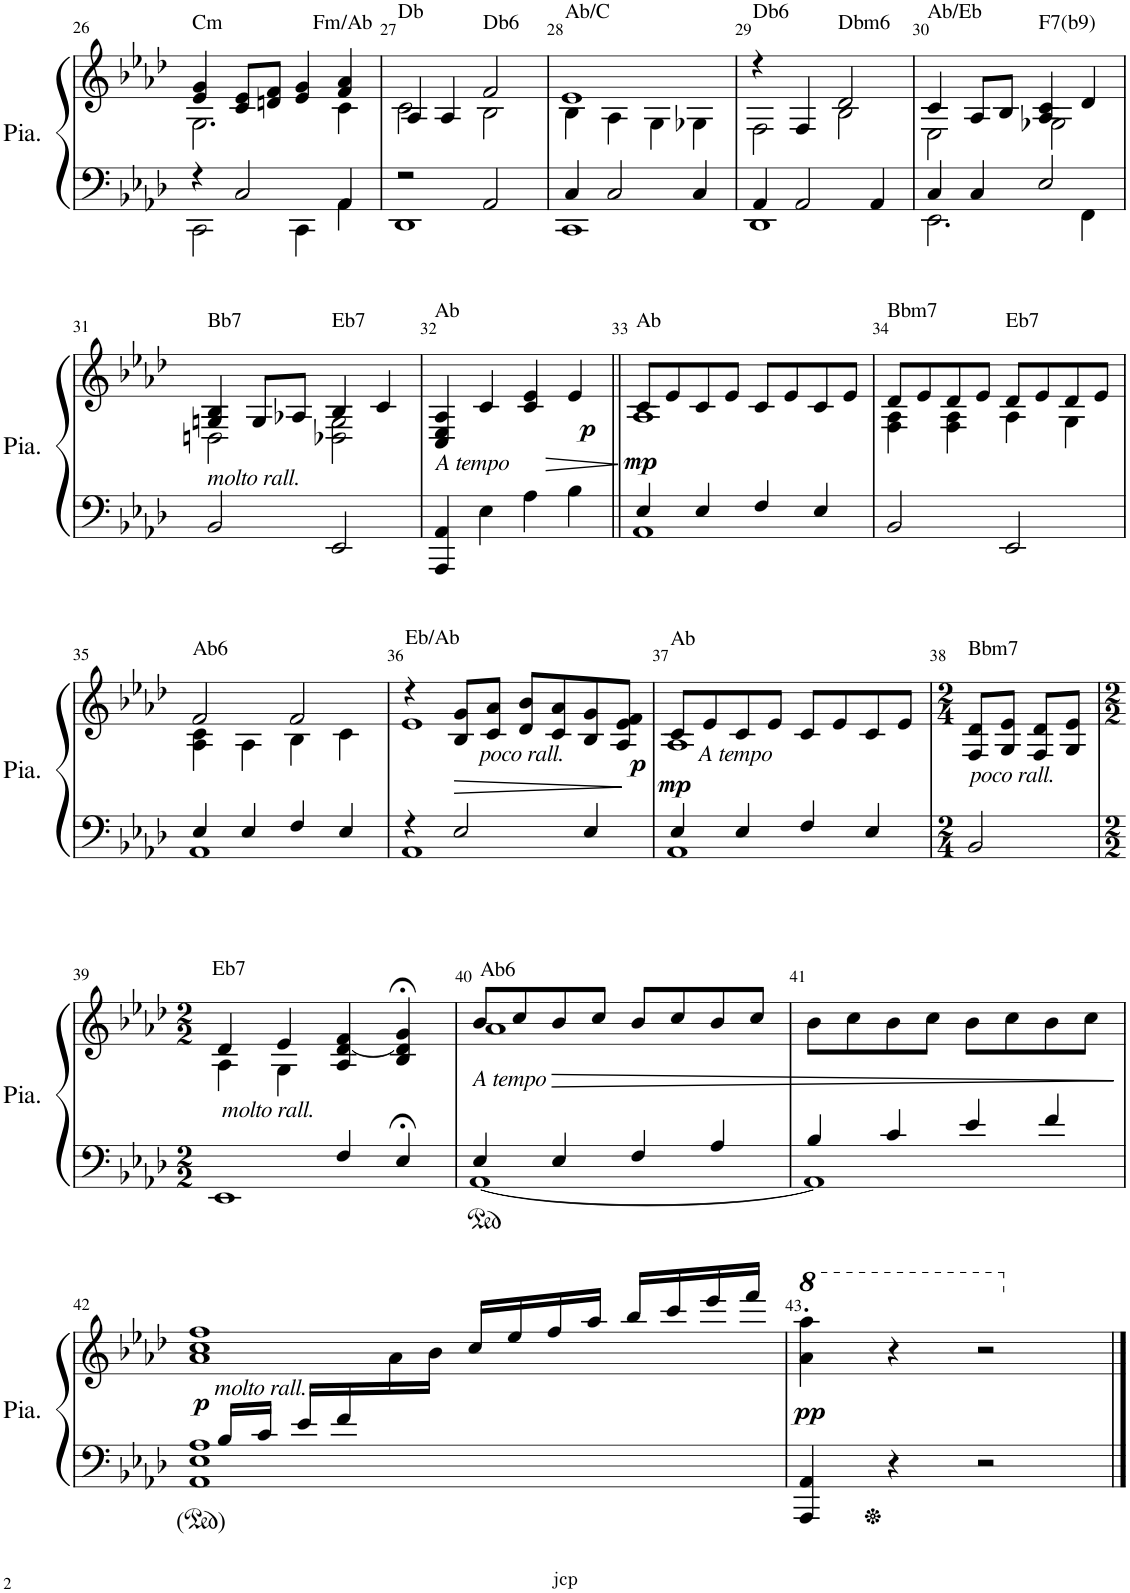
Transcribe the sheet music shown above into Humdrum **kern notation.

**kern	**kern	**dynam
*part1	*part1	*part1
*staff2	*staff1	*staff1/2
*I"Piano	*	*
*I'Pia.	*	*
!!LO:PB:g=z
*clefF4	*clefG2	*
*k[b-e-a-d-]	*k[b-e-a-d-]	*
*M2/2	*M2/2	*
=26	=26	=26
*^	*^	*
!	!	!LO:TX:a:t=Cm	!	!
4r	2CC\	4e-/ 4g/	2.G\	.
2C/	.	8c/ 8e-/L	.	.
.	.	8dn/ 8f/J	.	.
.	4CC\	4e-/ 4g/	.	.
!	!	!LO:TX:a:t=Fm/Ab	!	!
4AA-/	4AA-\	4f/ 4a-/	4c\	.
=27	=27	=27	=27	=27
!	!	!LO:TX:a:t=Db	!	!
2r	1DD-	4A-/	2c\	.
.	.	4A-/	.	.
!	!	!LO:TX:a:t=Db6	!	!
2AA-/	.	2f/	2B-\	.
=28	=28	=28	=28	=28
!	!	!LO:TX:a:t=Ab/C	!	!
4C/	1CC	1e-	4B-\	.
2C/	.	.	4A-\	.
.	.	.	4G\	.
4C/	.	.	4G-X\	.
=29	=29	=29	=29	=29
!	!	!LO:TX:a:t=Db6	!	!
4AA-/	1DD-	4r	2F\	.
2AA-/	.	4F/	.	.
!	!	!LO:TX:a:t=Dbm6	!	!
.	.	2d-/	2B-\	.
4AA-/	.	.	.	.
=30	=30	=30	=30	=30
!	!	!LO:TX:a:t=Ab/Eb	!	!
4C/	2.EE-\	4c/	2E-\	.
4C/	.	8A-/L	.	.
.	.	8B-/J	.	.
!	!	!LO:TX:a:t=F7(b9)	!	!
2E-/	.	4A-/ 4c/	2G-X\	.
.	4FF\	4d-/	.	.
!!LO:LB:g=z	!!
=31	=31	=31	=31	=31
!	!	!LO:TX:a:t=Bb7	!	!
!	!	!LO:TX:b:i:t=molto rall.	!	!
*v	*v	*	*	*
2BB-/	4Gn/ 4B-/	2Dn\	.
.	8G/L	.	.
.	8A-X/J	.	.
!	!LO:TX:a:t=Eb7	!	!
2EE-/	4B-/	2D-X\ 2G\	.
.	4c/	.	.
*	*v	*v	*
=32	=32	=32
!	!LO:TX:a:t=Ab	!
!	!LO:TX:b:i:t=A tempo	!
!	!	!LO:HP:b
4AAA-/ 4AA-/	4C/ 4E-/ 4A-/	>
4E-\	4c/	.
4A-\	4c/ 4e-/	.
!	!	!LO:DY:b
4B-\	4e-/	p
.	.	]
=33||	=33||	=33||
*^	*^	*
!	!	!LO:TX:a:t=Ab	!	!
!	!	!	!	!LO:DY:b
4E-/	1AA-	8c/L	1A-	mp
.	.	8e-/	.	.
4E-/	.	8c/	.	.
.	.	8e-/J	.	.
4F/	.	8c/L	.	.
.	.	8e-/	.	.
4E-/	.	8c/	.	.
.	.	8e-/J	.	.
*v	*v	*	*	*
=34	=34	=34	=34
!	!LO:TX:a:t=Bbm7	!	!
2BB-/	8d-/L	4F\ 4A-\	.
.	8e-/	.	.
.	8d-/	4F\ 4A-\	.
.	8e-/J	.	.
!	!LO:TX:a:t=Eb7	!	!
2EE-/	8d-/L	4A-\	.
.	8e-/	.	.
.	8d-/	4G\	.
.	8e-/J	.	.
!!LO:LB:g=z	!!
=35	=35	=35	=35
*^	*	*	*
!	!	!LO:TX:a:t=Ab6	!	!
4E-/	1AA-	2f/	4A-\ 4c\	.
4E-/	.	.	4A-\	.
4F/	.	2f/	4B-\	.
4E-/	.	.	4c\	.
=36	=36	=36	=36	=36
!	!	!LO:TX:a:t=Eb/Ab	!	!
!	!	!LO:TX:b:i:t=poco rall.	!	!
4r	1AA-	4r	1e-	.
!	!	!	!	!LO:HP:b
2E-/	.	8B-/ 8g/L	.	>
.	.	8c/ 8a-/J	.	.
.	.	8d-/ 8b-/L	.	.
.	.	8c/ 8a-/	.	.
4E-/	.	8B-/ 8g/	.	.
!	!	!	!	!LO:DY:b
.	.	8A-/ 8e-/ 8f/J	.	p
*v	*v	*	*	*
*	*v	*v	*
.	.	]
=37	=37	=37
*^	*^	*
!	!	!LO:TX:a:t=Ab	!	!
!	!	!LO:TX:b:i:t=A tempo	!	!
!	!	!	!	!LO:DY:b
4E-/	1AA-	8c/L	1A-	mp
.	.	8e-/	.	.
4E-/	.	8c/	.	.
.	.	8e-/J	.	.
4F/	.	8c/L	.	.
.	.	8e-/	.	.
4E-/	.	8c/	.	.
.	.	8e-/J	.	.
*v	*v	*	*	*
*	*v	*v	*
=38	=38	=38
*M2/4	*M2/4	*
!	!LO:TX:a:t=Bbm7	!
!	!LO:TX:b:i:t=poco rall.	!
2BB-/	8F/ 8d-/L	.
.	8G/ 8e-/J	.
.	8F/ 8d-/L	.
.	8G/ 8e-/J	.
!!LO:LB:g=z
=39	=39	=39
*M2/2	*M2/2	*
*^	*^	*
!	!	!LO:TX:a:t=Eb7	!	!
!	!	!LO:TX:b:i:t=molto rall.	!	!
2ryy	1EE-	4d-/	4A-\	.
.	.	4e-/	4G\	.
4F/	.	4A-/ [4d-/ 4f/	2ryy	.
4E-;</	.	4B-/;< 4d-/];< 4g/;<	.	.
=40	=40	=40	=40	=40
!	!	!LO:TX:a:t=Ab6	!	!
!	!	!LO:TX:b:i:t=A tempo	!	!
!	!	!	!	!LO:HP:b
4E-/	[1AA-	8b-/L	1a-	>
.	.	8cc/	.	.
4E-/	.	8b-/	.	.
.	.	8cc/J	.	.
4F/	.	8b-/L	.	.
.	.	8cc/	.	.
4A-/	.	8b-/	.	.
.	.	8cc/J	.	.
*	*	*v	*v	*
=41	=41	=41	=41
4B-/	1AA-]	8b-\L	.
.	.	8cc\	.
4c/	.	8b-\	.
.	.	8cc\J	.
4e-/	.	8b-\L	.
.	.	8cc\	.
4f/	.	8b-\	.
.	.	8cc\J	.
*v	*v	*	*
.	.	]
!!LO:LB:g=z
=42	=42	=42
*^	*^	*
*	*^	*	*	*
!	!	!	!LO:TX:b:i:t=molto rall.	!	!
!	!	!	!	!	!LO:DY:b
8ryy	1ryy	1AA- 1E- 1A-	8ryy	1a- 1cc 1ff	p
16B-/LL	.	.	4ryy	.	.
16c/JJ	.	.	.	.	.
16e-/LL	.	.	.	.	.
16f/	.	.	.	.	.
2ryy	.	.	16a-\	.	.
.	.	.	16b-\JJ	.	.
.	.	.	16cc/LL	.	.
.	.	.	16ee-/	.	.
.	.	.	16ff/	.	.
.	.	.	16aa-/JJ	.	.
.	.	.	16bb-/LL	.	.
.	.	.	16ccc/	.	.
8ryy	.	.	16eee-/	.	.
.	.	.	16fff/JJ	.	.
*v	*v	*v	*	*	*
*	*v	*v	*
=43	=43	=43
*	*8va	*
!	!	!LO:DY:b
4AAA-/ 4AA-/	4aa-\' 4aaa-\'	pp
4r	4r	.
2r	2r	.
*	*X8va	*
==	==	==
*-	*-	*-
